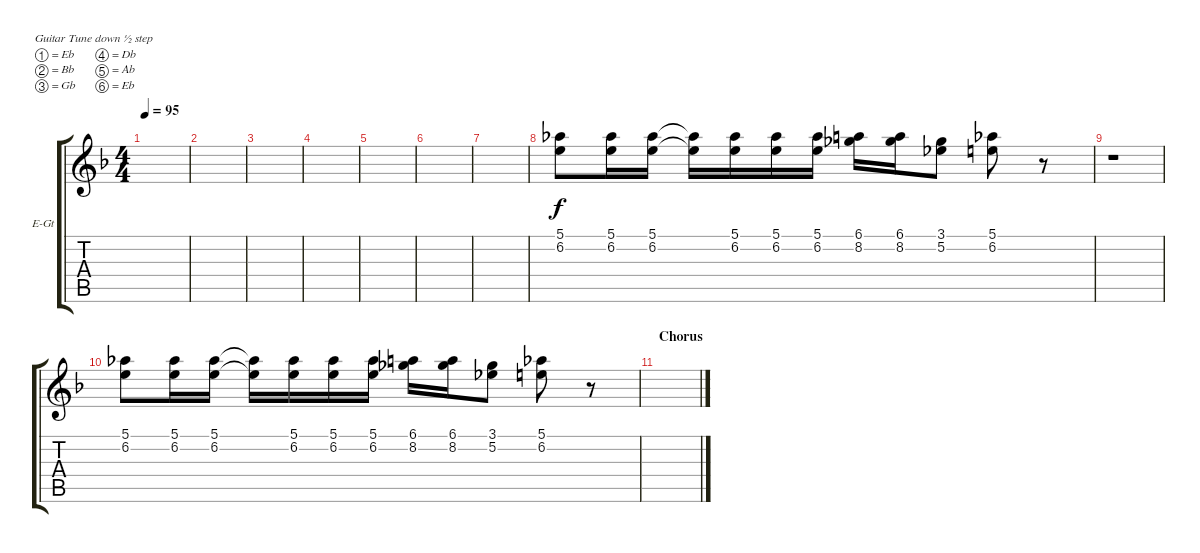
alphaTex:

\defaultSystemsLayout 4
\bracketExtendMode groupsimilarinstruments
\firstSystemTrackNameOrientation horizontal
\otherSystemsTrackNameOrientation horizontal
\track ("Electric Guitar3" "E-Gt") {solo instrument distortionguitar}
\staff {score tabs}
\tuning (Eb4 Bb3 Gb3 Db3 Ab2 Eb2)
\ts (4 4)
\tempo 95
\clef g2
\ks f
|
|
|
|
|
|
|
(5.1 6.2).8 (5.1 6.2).16 (5.1 6.2).16 (5.1{t} 6.2{t}).16 (5.1 6.2).16 (5.1 6.2).16 (5.1 6.2).16 (6.1 8.2).16 (8.2 6.1).16 (3.1 5.2).8 (5.1 6.2).8 r.8 |
r.1 |
(5.1 6.2).8 (5.1 6.2).16 (5.1 6.2).16 (5.1{t} 6.2{t}).16 (5.1 6.2).16 (5.1 6.2).16 (5.1 6.2).16 (6.1 8.2).16 (8.2 6.1).16 (3.1 5.2).8 (5.1 6.2).8 r.8 |
\section ("" "Chorus")
